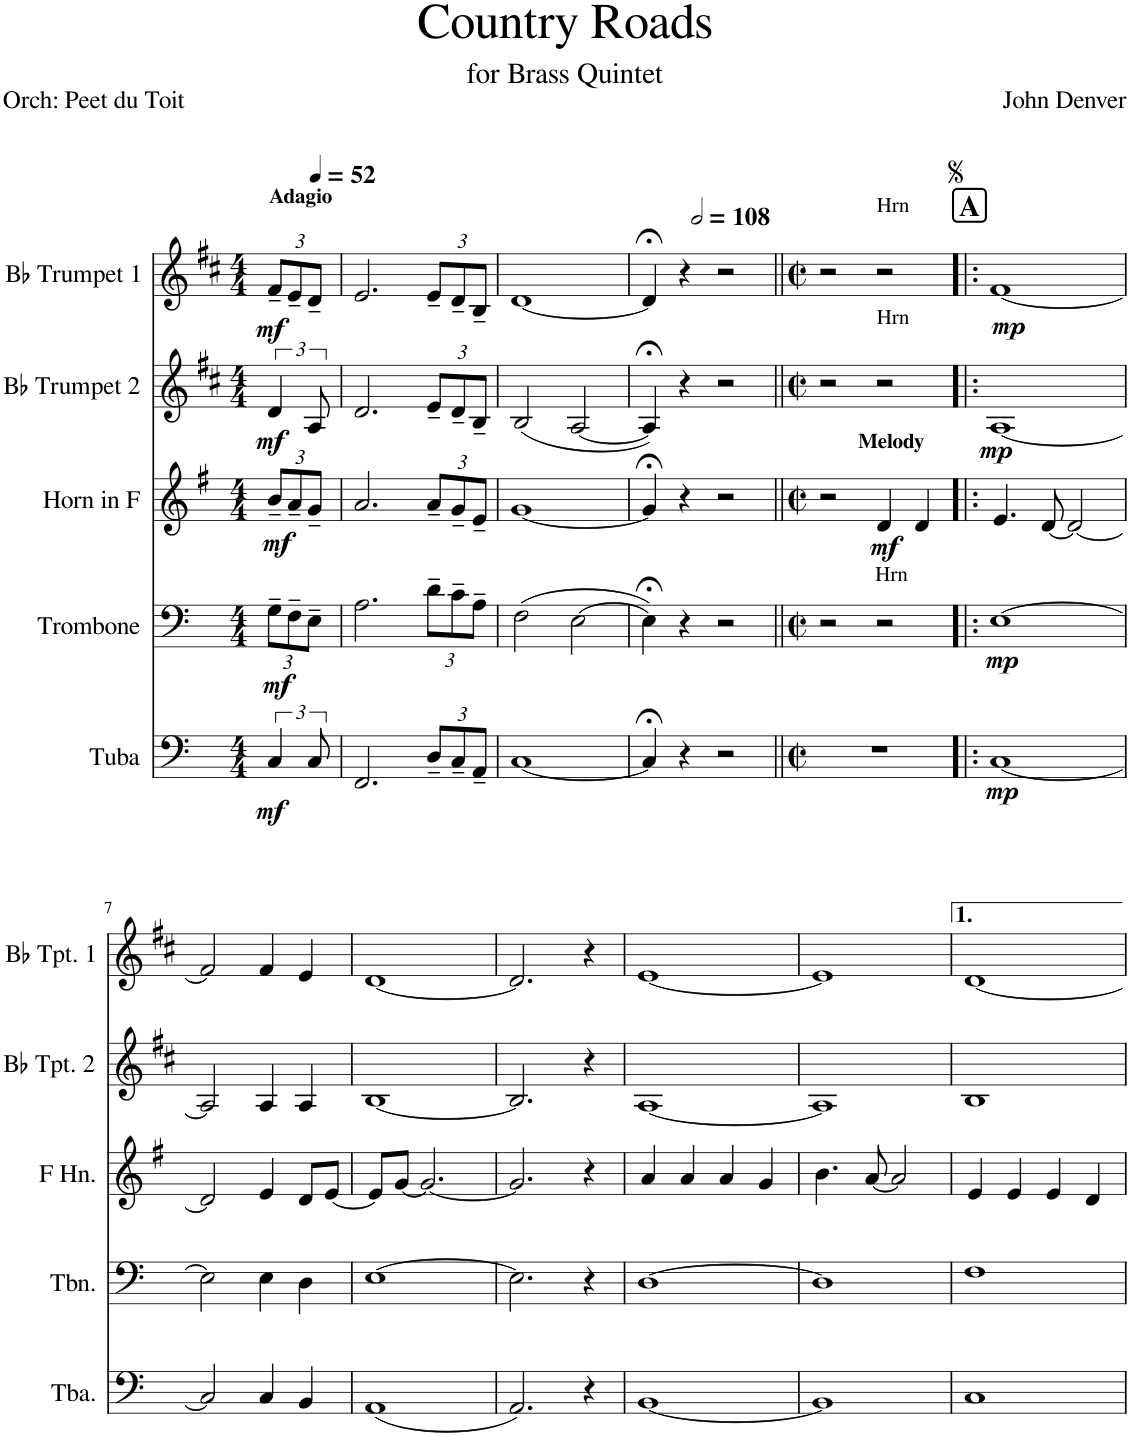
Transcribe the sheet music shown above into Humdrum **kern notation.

**kern	**dynam	**kern	**dynam	**kern	**dynam	**kern	**dynam	**kern	**dynam
*part5	*part5	*part4	*part4	*part3	*part3	*part2	*part2	*part1	*part1
*staff5	*staff5	*staff4	*staff4	*staff3	*staff3	*staff2	*staff2	*staff1	*staff1
*I"Tuba	*	*I"Trombone	*	*I"Horn in F	*	*I"Bb Trumpet 2	*	*I"Bb Trumpet 1	*
*I'Tba.	*	*I'Tbn.	*	*	*	*I'Bb Tpt. 2	*	*I'Bb Tpt. 1	*
*clefF4	*	*clefF4	*	*clefG2	*	*clefG2	*	*clefG2	*
*	*	*	*	*Trd4c7	*	*Trd1c2	*	*Trd1c2	*
*k[]	*	*k[]	*	*k[f#]	*	*k[f#c#]	*	*k[f#c#]	*
*M4/4	*	*M4/4	*	*M4/4	*	*M4/4	*	*M4/4	*
*MM52	*	*MM52	*	*MM52	*	*MM52	*	*MM52	*
*	*	*Xbrackettup	*	*Xbrackettup	*	*	*	*Xbrackettup	*
=1	=1	=1	=1	=1	=1	=1	=1	=1	=1
!	!	!	!	!	!	!	!	!LO:TX:a:B:t=Adagio	!
!	!LO:DY:b	!	!LO:DY:b	!	!LO:DY:b	!	!LO:DY:b	!	!LO:DY:b
6C/	mf	12G~\L	mf	12b~/L	mf	6d/	mf	12f#~/L	mf
.	.	12F~\	.	12a~/	.	.	.	12e~/	.
12C/	.	12E~\J	.	12g~/J	.	12A/	.	12d~/J	.
=2	=2	=2	=2	=2	=2	=2	=2	=2	=2
2.FF/	.	2.A\	.	2.a/	.	2.d/	.	2.e/	.
*Xbrackettup	*	*	*	*	*	*Xbrackettup	*	*	*
12D~/L	.	12d~\L	.	12a~/L	.	12e~/L	.	12e~/L	.
12C~/	.	12c~\	.	12g~/	.	12d~/	.	12d~/	.
12AA~/J	.	12A~\J	.	12e~/J	.	12B~/J	.	12B~/J	.
=3	=3	=3	=3	=3	=3	=3	=3	=3	=3
[1C	.	(2F\	.	[1g	.	(2B/	.	[1d	.
.	.	[2E\	.	.	.	[2A/	.	.	.
=4	=4	=4	=4	=4	=4	=4	=4	=4	=4
4C;</]	.	4E;<\])	.	4g;</]	.	4A;</])	.	4d;</]	.
*	*	*	*	*	*	*	*	*MM216	*
4r	.	4r	.	4r	.	4r	.	4r	.
2r	.	2r	.	2r	.	2r	.	2r	.
=5||	=5||	=5||	=5||	=5||	=5||	=5||	=5||	=5||	=5||
*M2/2	*	*M2/2	*	*M2/2	*	*M2/2	*	*M2/2	*
*met(c|)	*	*met(c|)	*	*met(c|)	*	*met(c|)	*	*met(c|)	*
1r	.	2r	.	2r	.	2r	.	2r	.
!	!	!	!	!	!	!	!	!LO:TX:a:t=Hrn	!
!	!	!	!	!	!	!LO:TX:a:t=Hrn	!	!	!
!	!	!	!	!LO:TX:a:B:t=Melody	!	!	!	!	!
!	!	!LO:TX:a:t=Hrn	!	!	!	!	!	!	!
!	!	!	!	!	!LO:DY:b	!	!	!	!
.	.	2r	.	4d/	mf	2r	.	2r	.
.	.	.	.	4d/	.	.	.	.	.
!!LO:REH:place=s1:a:B:cj:fs=14:t=A
=6!|:	=6!|:	=6!|:	=6!|:	=6!|:	=6!|:	=6!|:	=6!|:	=6!|:	=6!|:
!	!LO:DY:b	!	!LO:DY:b	!	!	!	!LO:DY:b	!	!LO:DY:b
[1C	mp	[1E	mp	4.e/	.	[1A	mp	[1f#	mp
.	.	.	.	[8d/	.	.	.	.	.
.	.	.	.	2d/_	.	.	.	.	.
!!LO:LB:g=z
=7	=7	=7	=7	=7	=7	=7	=7	=7	=7
2C/]	.	2E\]	.	2d/]	.	2A/]	.	2f#/]	.
4C/	.	4E\	.	4e/	.	4A/	.	4f#/	.
4BB/	.	4D\	.	8d/L	.	4A/	.	4e/	.
.	.	.	.	[8e/J	.	.	.	.	.
=8	=8	=8	=8	=8	=8	=8	=8	=8	=8
(1AA	.	[1E	.	8e/L]	.	[1B	.	[1d	.
.	.	.	.	[8g/J	.	.	.	.	.
.	.	.	.	2.g/_	.	.	.	.	.
=9	=9	=9	=9	=9	=9	=9	=9	=9	=9
2.AA/)	.	2.E\]	.	2.g/]	.	2.B/]	.	2.d/]	.
4r	.	4r	.	4r	.	4r	.	4r	.
=10	=10	=10	=10	=10	=10	=10	=10	=10	=10
[1BB	.	[1D	.	4a/	.	[1A	.	[1e	.
.	.	.	.	4a/	.	.	.	.	.
.	.	.	.	4a/	.	.	.	.	.
.	.	.	.	4g/	.	.	.	.	.
=11	=11	=11	=11	=11	=11	=11	=11	=11	=11
1BB]	.	1D]	.	4.b\	.	1A]	.	1e]	.
.	.	.	.	[8a/	.	.	.	.	.
.	.	.	.	2a/]	.	.	.	.	.
=12	=12	=12	=12	=12	=12	=12	=12	=12	=12
1C	.	1F	.	4e/	.	1B	.	[1d	.
.	.	.	.	4e/	.	.	.	.	.
.	.	.	.	4e/	.	.	.	.	.
.	.	.	.	4d/	.	.	.	.	.
=	=	=	=	=	=	=	=	=	=
*-	*-	*-	*-	*-	*-	*-	*-	*-	*-
